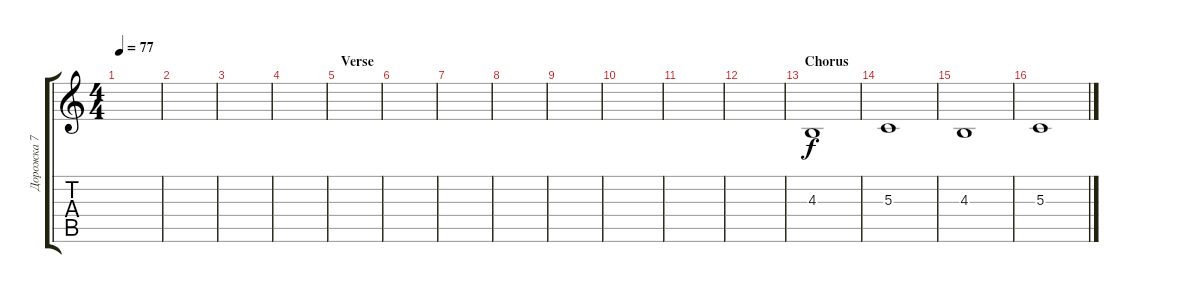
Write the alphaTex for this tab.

\track ("Дорожка 7" "Дорожка 7") {instrument marimba}
\staff {score tabs}
\tuning (E4 B3 G3 D3 A2 E2) {hide}
\ts (4 4)
\tempo 77
\clef g2
\ks c
|
|
|
|
\section ("" "Verse")
|
|
|
|
|
|
|
|
\section ("" "Chorus")
4.3.1 |
5.3.1 |
4.3.1 |
5.3.1
